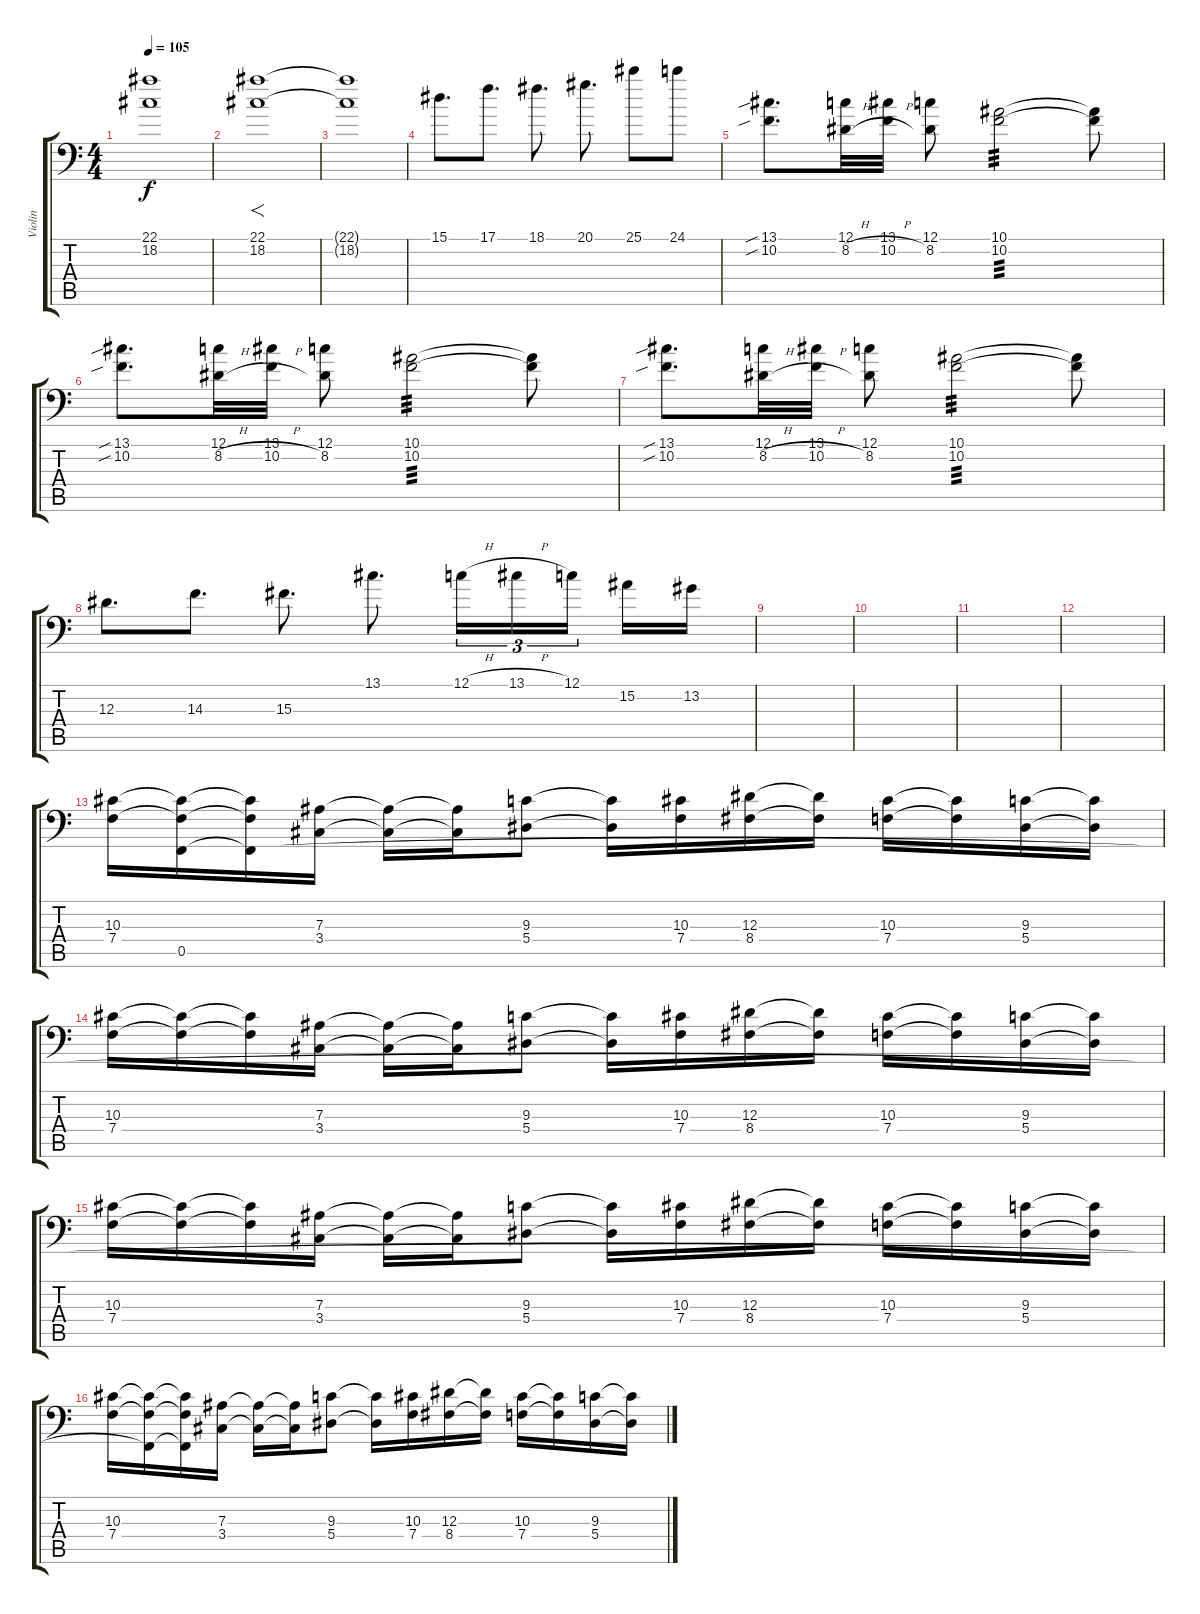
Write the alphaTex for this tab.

\track ("Violin" "Violin") {instrument violin}
\staff {score tabs}
\tuning (C4 G3 Eb3 Bb2 F2 Bb1) {hide}
\ts (4 4)
\tempo 105
\clef f4
\ks c
(22.1 18.2).1{dy f} |
(22.1 18.2).1{f} |
(22.1{t} 18.2{t}).1 |
15.1.8{d} 17.1.8{d} 18.1.8{d} 20.1.8{d} 25.1.8 24.1.8 |
(13.1{sib} 10.2{sib}).8{d} (12.1 8.2{h}).32 (13.1 10.2{h}).32 (12.1 8.2).8 (10.1 10.2).2{tp 3} (10.1{t} 10.2{t}).8 |
(13.1{sib} 10.2{sib}).8{d} (12.1 8.2{h}).32 (13.1 10.2{h}).32 (12.1 8.2).8 (10.1 10.2).2{tp 3} (10.1{t} 10.2{t}).8 |
(13.1{sib} 10.2{sib}).8{d} (12.1 8.2{h}).32 (13.1 10.2{h}).32 (12.1 8.2).8 (10.1 10.2).2{tp 3} (10.1{t} 10.2{t}).8 |
12.3.8{d} 14.3.8{d} 15.3.8{d} 13.1.8{d} 12.1{h}.16{tu (3 2)} 13.1{h}.16{tu (3 2)} 12.1.16{tu (3 2) beam splitsecondary} 15.2.16 13.2.16 |
|
|
|
|
(10.3 7.4).16{volume 10} (10.3{t} 7.4{t} 0.5).16 (10.3{t} 7.4{t} 0.5{t}).16 (7.3 3.4).16 (7.3{t} 3.4{t}).16 (7.3{t} 3.4{t}).16 (9.3 5.4).8 (9.3{t} 5.4{t}).16 (10.3 7.4).16 (12.3 8.4).16 (12.3{t} 8.4{t}).16 (10.3 7.4).16 (10.3{t} 7.4{t}).16 (9.3 5.4).16 (9.3{t} 5.4{t}).16 |
(10.3 7.4).16 (10.3{t} 7.4{t}).16 (10.3{t} 7.4{t}).16 (7.3 3.4).16 (7.3{t} 3.4{t}).16 (7.3{t} 3.4{t}).16 (9.3 5.4).8 (9.3{t} 5.4{t}).16 (10.3 7.4).16 (12.3 8.4).16 (12.3{t} 8.4{t}).16 (10.3 7.4).16 (10.3{t} 7.4{t}).16 (9.3 5.4).16 (9.3{t} 5.4{t}).16 |
(10.3 7.4).16 (10.3{t} 7.4{t}).16 (10.3{t} 7.4{t}).16 (7.3 3.4).16 (7.3{t} 3.4{t}).16 (7.3{t} 3.4{t}).16 (9.3 5.4).8 (9.3{t} 5.4{t}).16 (10.3 7.4).16 (12.3 8.4).16 (12.3{t} 8.4{t}).16 (10.3 7.4).16 (10.3{t} 7.4{t}).16 (9.3 5.4).16 (9.3{t} 5.4{t}).16 |
(10.3 7.4).16 (10.3{t} 7.4{t} 0.5{t}).16 (10.3{t} 7.4{t} 0.5{t}).16 (7.3 3.4).16 (7.3{t} 3.4{t}).16 (7.3{t} 3.4{t}).16 (9.3 5.4).8 (9.3{t} 5.4{t}).16 (10.3 7.4).16 (12.3 8.4).16 (12.3{t} 8.4{t}).16 (10.3 7.4).16 (10.3{t} 7.4{t}).16 (9.3 5.4).16 (9.3{t} 5.4{t}).16
